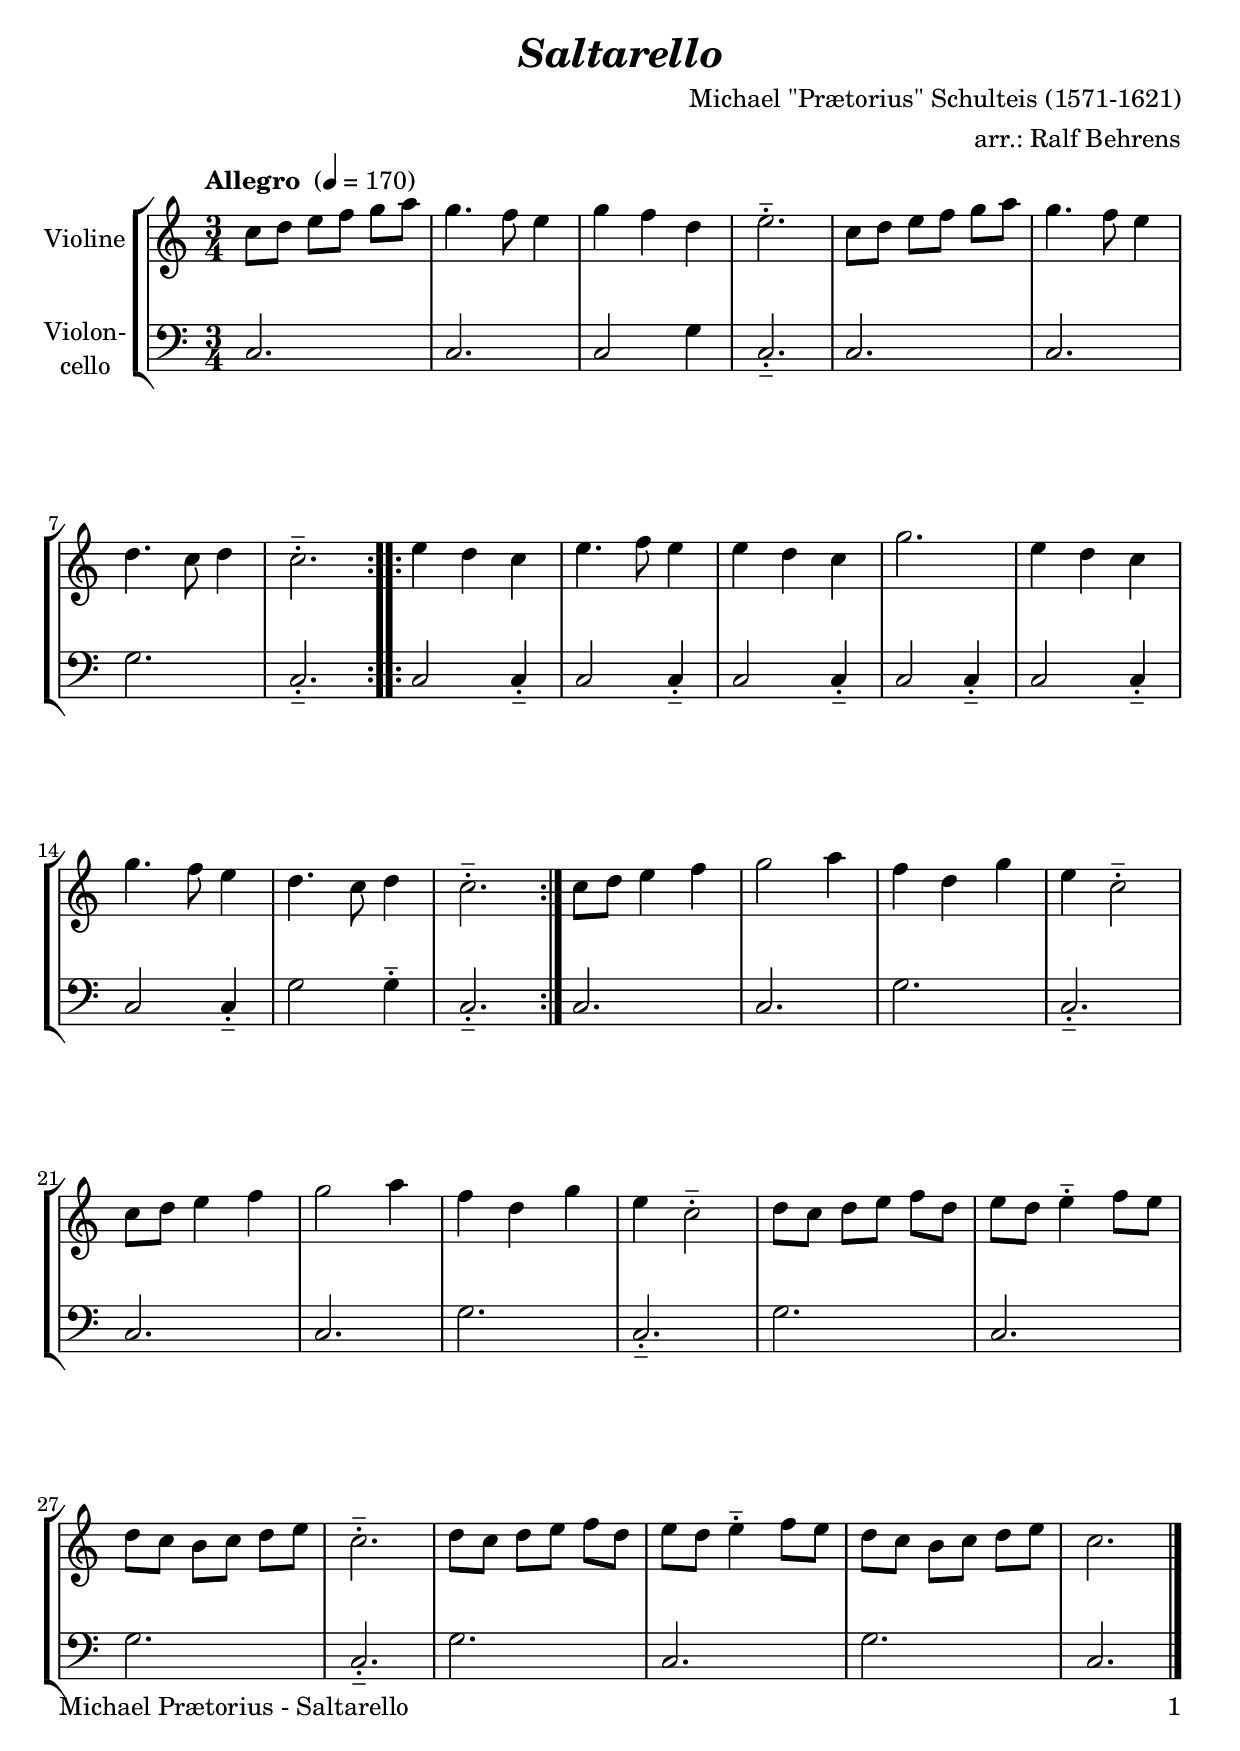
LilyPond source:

\version "2.18.2"
\include "deutsch.ly"
  
#(set-global-staff-size 22)

\header {
  title     = \markup \bold \italic "Saltarello"
  composer  = "Michael \"Prætorius\" Schulteis (1571-1621)"
  arranger  = "arr.: Ralf Behrens"
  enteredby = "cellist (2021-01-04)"
%  piece     = ""
}

voiceconsts = {
  \key f \major
  \time 3/4
  \clef "treble"
  \numericTimeSignature
  % Set default beaming for all staves
  \set Timing.beamExceptions = #'()
  \set Timing.baseMoment     = #(ly:make-moment 1 4)
  \set Timing.beatStructure  = #'(1 1 1)
  \tempo "Allegro " 4=170
}

mivl = "violin"
%miba = "pizzicato strings"
miba = "cello"

arco = \markup \italic "arco"
dcaf = \mark \markup \box \italic "D.C. al Fine"
fine = \mark \markup \box \italic "Fine"
pizz = \markup \italic "pizz."
rall = \mark \markup \box \italic "rall."
rit  = \mark \markup \box \italic "rit."
simi = \markup \italic "simile"

va = \relative c' {
  \voiceconsts
  
  \repeat volta 2 {
    f8 g a b c d
    c4. b8 a4
    c b g
    a2.---.
    f8 g a b c d

    c4. b8 a4
    g4. f8 g4
    f2.---.
  }

  \repeat volta 2 {
    a4 g f
    a4. b8 a4
    a g f

    c'2.
    a4 g f
    c'4. b8 a4
    g4. f8 g4
    f2.---.
  }

  f8 g a4 b
  c2 d4
  b g c
  a f2---.
  f8 g a4 b
  c2 d4

  b g c
  a f2---.
  g8 f g a b g
  a g a4---. b8 a
  g f e f g a

  f2.---.
  g8 f g a b g
  a g a4---. b8 a
  g f e f g a
  f2. \bar "|."
}

vb = \relative c, {
  \voiceconsts
  \clef "bass"
  
  \repeat volta 2 {
    f2.
    f
    f2 c'4
    f,2.---.
    f

    f
    c'
    f,---.
  }

  \repeat volta 2 {
    f2 f4---.
    f2 f4---.
    f2 f4---.
    
    f2 f4---.
    f2 f4---.
    f2 f4---.
    c'2 c4---.
    f,2.---.
  }

  f
  f
  c'
  f,---.
  f
  f

  c'
  f,---.
  c'
  f,
  c'

  f,---.
  c'
  f,
  c'
  f, \bar "|."
}


music = \new StaffGroup <<
      \new Staff {
	\set Staff.midiInstrument = \mivl
	\set Staff.instrumentName = \markup \center-column { "Violine" }
	\transpose f c' { \va }
      }

      \new Staff {
	\set Staff.midiInstrument = \miba
	\set Staff.instrumentName = \markup \center-column { "Violon-" "cello" }
	\transpose f c' { \vb }
      }
>>

\book {
   \paper {
    print-page-number = ##t
    print-first-page-number = ##t
    ragged-last-bottom = ##f
    oddHeaderMarkup = \markup \null
    evenHeaderMarkup = \markup \null
    oddFooterMarkup = \markup {
      \fill-line {
        \on-the-fly #print-page-number-check-first
        "Michael Prætorius - Saltarello" \fromproperty #'page:page-number-string
      }
    }
    evenFooterMarkup = \oddFooterMarkup
  } \score {
    \music
    \layout {}
  }

  \score {
    \unfoldRepeats \music

    \midi {
      \context {
        \Score
      }
    }
  }
}